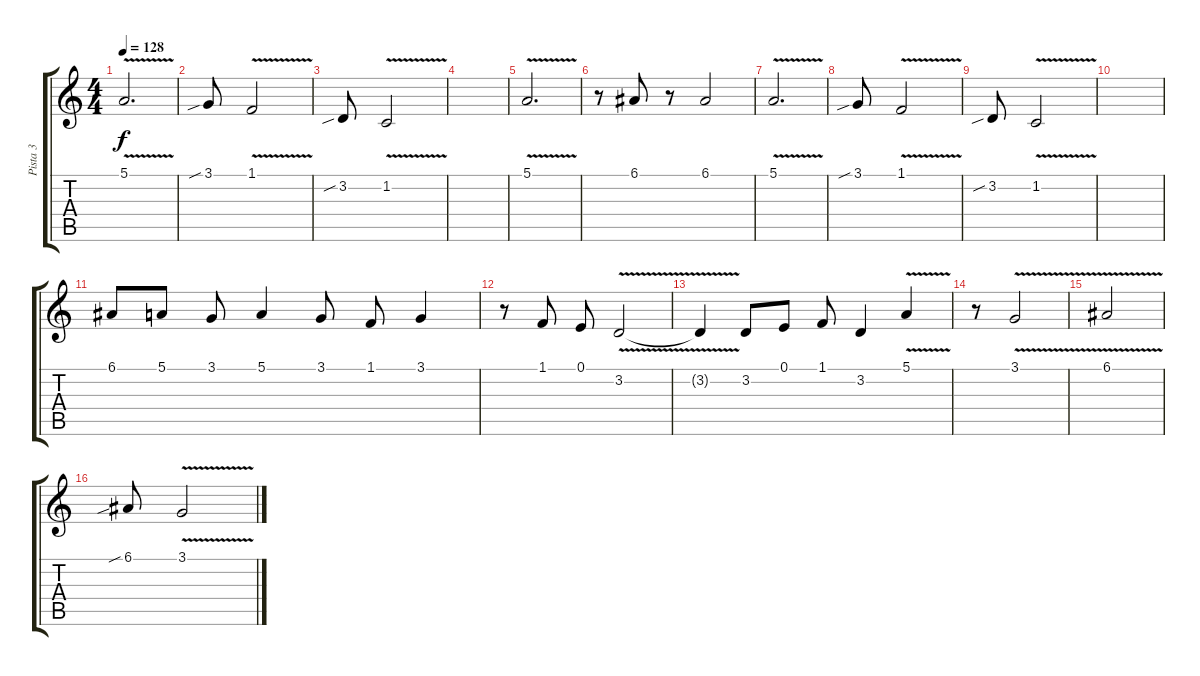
\track ("Pista 3" "Pista 3") {instrument tenorsax}
\staff {score tabs}
\tuning (E4 B3 G3 D3 A2 E2) {hide}
\ts (4 4)
\tempo 128
\clef g2
\ks c
5.1{v}.2{d dy f} |
3.1{sib}.8 1.1{v}.2 |
3.2{sib}.8 1.2{v}.2 |
|
5.1{v}.2{d} |
r.8 6.1.8 r.8 6.1.2 |
5.1{v}.2{d} |
3.1{sib}.8 1.1{v}.2 |
3.2{sib}.8 1.2{v}.2 |
|
6.1.8 5.1.8 3.1.8 5.1.4 3.1.8 1.1.8 3.1.4 |
r.8 1.1.8 0.1.8 3.2{v}.2 |
3.2{t}.4 3.2.8 0.1.8 1.1.8 3.2.4 5.1{v}.4 |
r.8 3.1{v}.2 |
6.1{v}.2 |
6.1{sib}.8 3.1{v}.2
